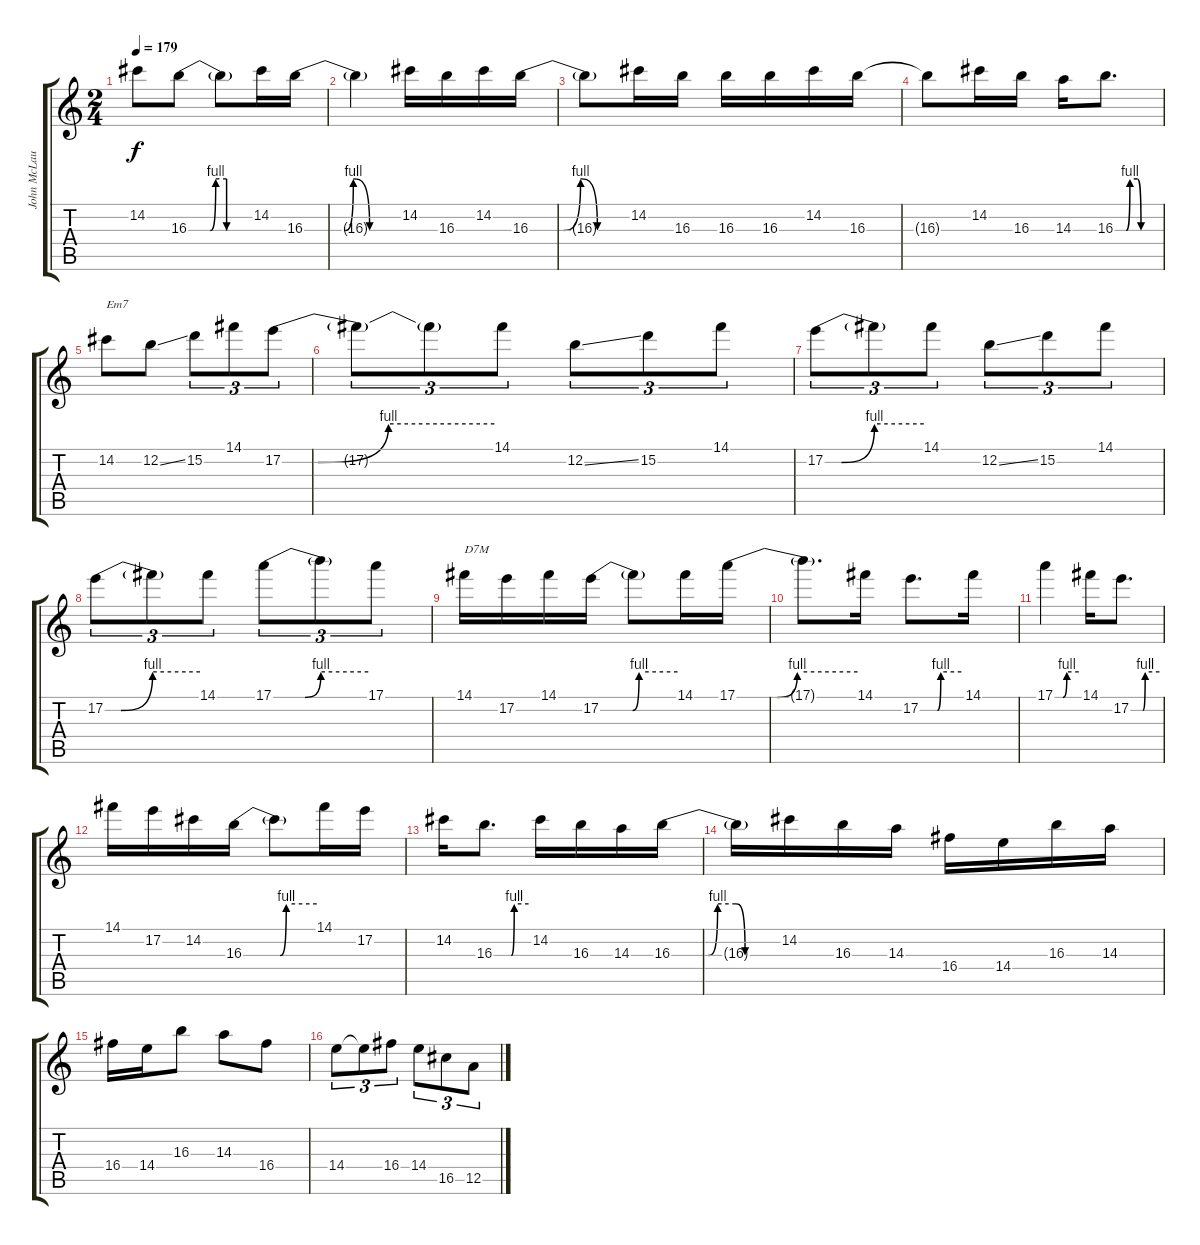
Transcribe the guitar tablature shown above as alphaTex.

\track ("John McLaughlin" "John McLau") {instrument overdrivenguitar}
\staff {score tabs}
\tuning (E4 B3 G3 D3 A2 E2) {hide}
\ts (2 4)
\tempo 179
\clef g2
\ks c
14.2{t}.8{dy f} 16.3{be (custom 0 0 20 0 25 4 35 4 35 0 60 0)}.8 16.3{t}.8 14.2.16 16.3{be (custom 0 0 25 0 30 4 40 0 60 0)}.16 |
16.3{t}.4 14.2.16 16.3.16 14.2.16 16.3{be (custom 0 0 20 0 30 4 40 0 60 0)}.16 |
16.3{t}.8 14.2.16 16.3.16 16.3.16 16.3.16 14.2.16 16.3.16 |
16.3{t}.8 14.2.16 16.3.16 14.3.16 16.3{be (custom 0 0 15 0 20 4 30 4 35 0 60 0)}.8{d} |
14.2.8{txt "Em7"} 12.2{ss}.8 15.2.8{tu (3 2)} 14.1.8{tu (3 2)} 17.2{be (custom 0 0 10 0 30 4 60 4)}.8{tu (3 2)} |
17.2{t}.8{tu (3 2)} 17.2{t}.8{tu (3 2)} 14.1.8{tu (3 2)} 12.2{ss}.8{tu (3 2)} 15.2.8{tu (3 2)} 14.1.8{tu (3 2)} |
17.2{be (custom 0 0 10 0 30 4 60 4)}.8{tu (3 2)} 17.2{t}.8{tu (3 2)} 14.1.8{tu (3 2)} 12.2{ss}.8{tu (3 2)} 15.2.8{tu (3 2)} 14.1.8{tu (3 2)} |
17.2{be (custom 0 0 10 0 30 4 60 4)}.8{tu (3 2)} 17.2{t}.8{tu (3 2)} 14.1.8{tu (3 2)} 17.1{be (custom 0 0 20 0 30 4 60 4)}.8{tu (3 2)} 17.1{t}.8{tu (3 2)} 17.1.8{tu (3 2)} |
14.1.16{txt "D7M"} 17.2.16 14.1.16 17.2{be (custom 0 0 25 0 30 4 60 4)}.16 17.2{t}.8 14.1.16 17.1{be (custom 0 0 20 0 30 4 60 4)}.16 |
17.1{t}.8{d} 14.1.16 17.2{be (custom 0 0 25 0 30 4 60 4)}.8{d} 14.1.16 |
17.1{be (custom 0 0 20 0 30 4 60 4)}.4 14.1.16 17.2{be (custom 0 0 25 0 30 4 60 4)}.8{d} |
14.1.16 17.2.16 14.2.16 16.3{be (custom 0 0 30 0 35 4 60 4)}.16 16.3{t}.8 14.1.16 17.2.16 |
14.2.16 16.3{be (custom 0 0 30 0 35 4 60 4)}.8{d} 14.2.16 16.3.16 14.3.16 16.3{be (custom 0 0 20 0 25 4 35 4 40 0 60 0)}.16 |
16.3{t}.16 14.2.16 16.3.16 14.3.16 16.4.16 14.4.16 16.3.16 14.3.16 |
16.4.16 14.4.16 16.3.8 14.3.8 16.4.8 |
14.4.8{tu (3 2)} 14.4{t}.8{tu (3 2)} 16.4.8{tu (3 2)} 14.4.8{tu (3 2)} 16.5.8{tu (3 2)} 12.5.8{tu (3 2)}
